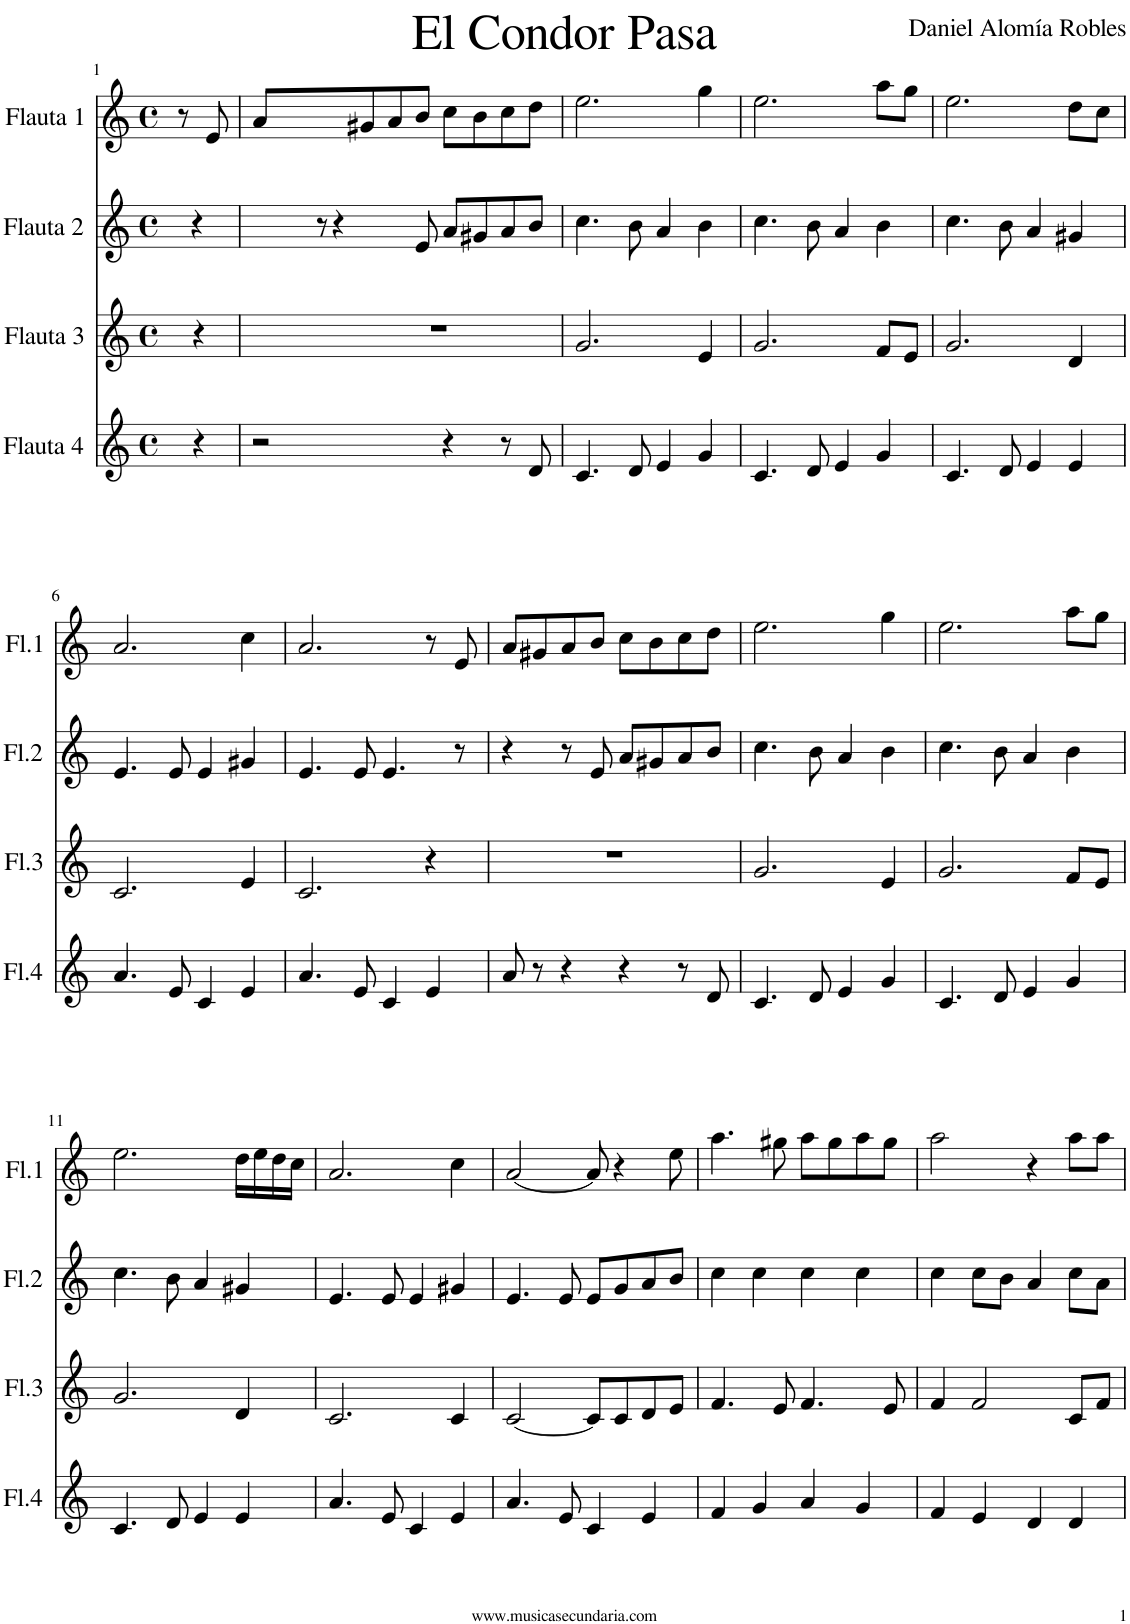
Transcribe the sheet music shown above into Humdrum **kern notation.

**kern	**kern	**kern	**kern
*part4	*part3	*part2	*part1
*staff4	*staff3	*staff2	*staff1
*I"Flauta 4	*I"Flauta 3	*I"Flauta 2	*I"Flauta 1
*I'Fl.4	*I'Fl.3	*I'Fl.2	*I'Fl.1
*clefG2	*clefG2	*clefG2	*clefG2
*k[]	*k[]	*k[]	*k[]
*M4/4	*M4/4	*M4/4	*M4/4
*met(c)	*met(c)	*met(c)	*met(c)
=1	=1	=1	=1
4r	4r	4r	8r
.	.	.	8e/
=2	=2	=2	=2
2r	1r	8r	8a/L
.	.	4r	8g#X/
.	.	.	8a/
.	.	8e/	8b/J
4r	.	8a/L	8cc\L
.	.	8g#X/	8b\
8r	.	8a/	8cc\
8d/	.	8b/J	8dd\J
=3	=3	=3	=3
4.c/	2.g/	4.cc\	2.ee\
8d/	.	8b\	.
4e/	.	4a/	.
4g/	4e/	4b\	4gg\
=4	=4	=4	=4
4.c/	2.g/	4.cc\	2.ee\
8d/	.	8b\	.
4e/	.	4a/	.
4g/	8f/L	4b\	8aa\L
.	8e/J	.	8gg\J
=5	=5	=5	=5
4.c/	2.g/	4.cc\	2.ee\
8d/	.	8b\	.
4e/	.	4a/	.
4e/	4d/	4g#X/	8dd\L
.	.	.	8cc\J
!!LO:LB:g=z
=6	=6	=6	=6
4.a/	2.c/	4.e/	2.a/
8e/	.	8e/	.
4c/	.	4e/	.
4e/	4e/	4g#X/	4cc\
=7	=7	=7	=7
4.a/	2.c/	4.e/	2.a/
8e/	.	8e/	.
4c/	.	4.e/	.
4e/	4r	.	8r
.	.	8r	8e/
=8	=8	=8	=8
8a/	1r	4r	8a/L
8r	.	.	8g#X/
4r	.	8r	8a/
.	.	8e/	8b/J
4r	.	8a/L	8cc\L
.	.	8g#X/	8b\
8r	.	8a/	8cc\
8d/	.	8b/J	8dd\J
=9	=9	=9	=9
4.c/	2.g/	4.cc\	2.ee\
8d/	.	8b\	.
4e/	.	4a/	.
4g/	4e/	4b\	4gg\
=10	=10	=10	=10
4.c/	2.g/	4.cc\	2.ee\
8d/	.	8b\	.
4e/	.	4a/	.
4g/	8f/L	4b\	8aa\L
.	8e/J	.	8gg\J
!!LO:LB:g=z
=11	=11	=11	=11
4.c/	2.g/	4.cc\	2.ee\
8d/	.	8b\	.
4e/	.	4a/	.
4e/	4d/	4g#X/	16dd\LL
.	.	.	16ee\
.	.	.	16dd\
.	.	.	16cc\JJ
=12	=12	=12	=12
4.a/	2.c/	4.e/	2.a/
8e/	.	8e/	.
4c/	.	4e/	.
4e/	4c/	4g#X/	4cc\
=13	=13	=13	=13
4.a/	[2c/	4.e/	[2a/
8e/	.	8e/	.
4c/	8c/L]	8e/L	8a/]
.	8c/	8g/	4r
4e/	8d/	8a/	.
.	8e/J	8b/J	8ee\
=14	=14	=14	=14
4f/	4.f/	4cc\	4.aa\
4g/	.	4cc\	.
.	8e/	.	8gg#X\
4a/	4.f/	4cc\	8aa\L
.	.	.	8gg#\
4g/	.	4cc\	8aa\
.	8e/	.	8gg#\J
=15	=15	=15	=15
4f/	4f/	4cc\	2aa\
4e/	2f/	8cc\L	.
.	.	8b\J	.
4d/	.	4a/	4r
4d/	8c/L	8cc\L	8aa\L
.	8f/J	8a\J	8aa\J
=	=	=	=
*-	*-	*-	*-
